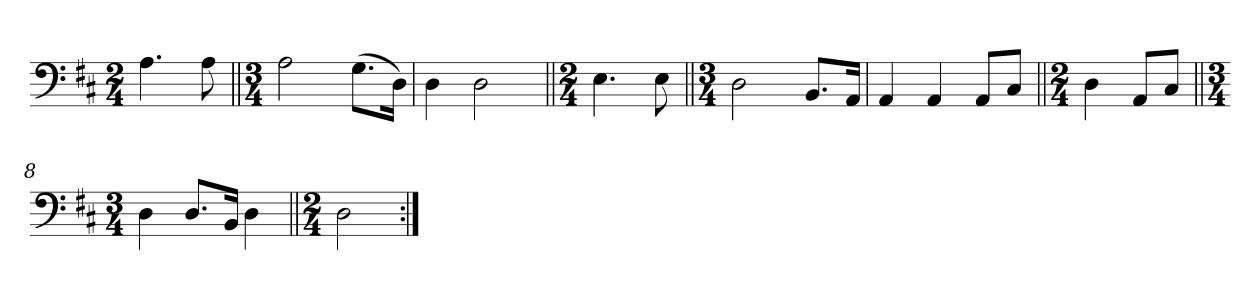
**kern
*part1
*staff1
*clefF4
*k[f#c#]
*M2/4
=1
4.A\
8A\
=2||
*M3/4
2A\
(8.G\L
16D\Jk)
=3
4D\
2D\
=4||
*M2/4
4.E\
8E\
=5||
*M3/4
2D\
8.BB/L
16AA/Jk
=6
4AA/
4AA/
8AA/L
8C#/J
=7||
*M2/4
4D\
8AA/L
8C#/J
=8||
*M3/4
4D\
8.D/L
16BB/Jk
4D\
=9||
*M2/4
2D\
=:|!
*-
